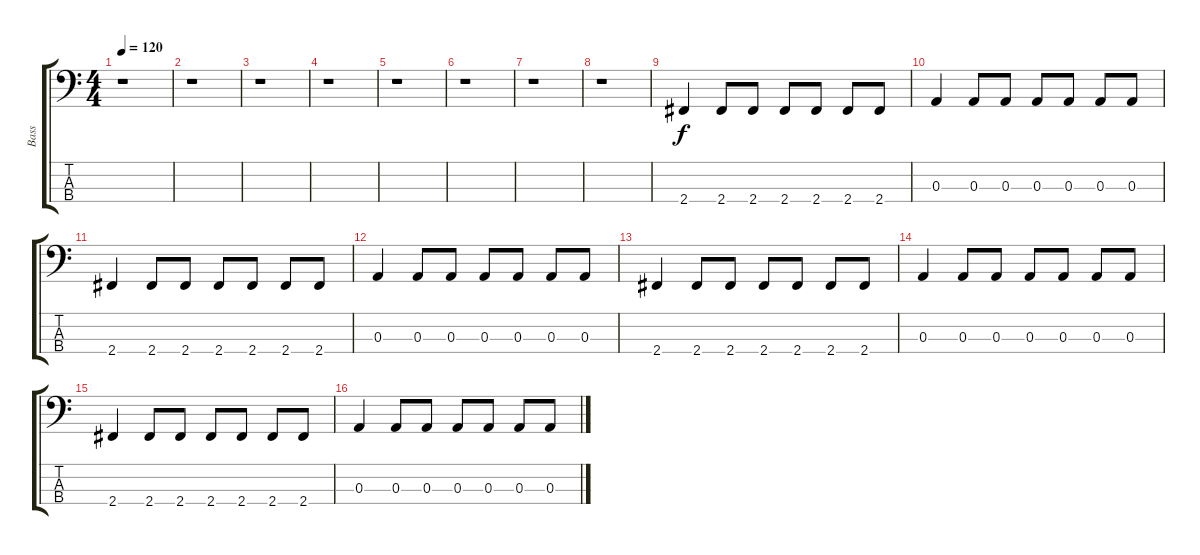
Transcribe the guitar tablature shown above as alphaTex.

\track ("Bass" "Bass") {instrument electricbasspick}
\staff {score tabs}
\tuning (G2 D2 A1 E1) {hide}
\ts (4 4)
\tempo 120
\clef f4
\ks c
r.1{dy f instrument electricbasspick} |
r.1 |
r.1 |
r.1 |
r.1 |
r.1 |
r.1 |
r.1 |
2.4.4 2.4.8 2.4.8 2.4.8 2.4.8 2.4.8 2.4.8 |
0.3.4 0.3.8 0.3.8 0.3.8 0.3.8 0.3.8 0.3.8 |
2.4.4 2.4.8 2.4.8 2.4.8 2.4.8 2.4.8 2.4.8 |
0.3.4 0.3.8 0.3.8 0.3.8 0.3.8 0.3.8 0.3.8 |
2.4.4 2.4.8 2.4.8 2.4.8 2.4.8 2.4.8 2.4.8 |
0.3.4 0.3.8 0.3.8 0.3.8 0.3.8 0.3.8 0.3.8 |
2.4.4 2.4.8 2.4.8 2.4.8 2.4.8 2.4.8 2.4.8 |
0.3.4 0.3.8 0.3.8 0.3.8 0.3.8 0.3.8 0.3.8
